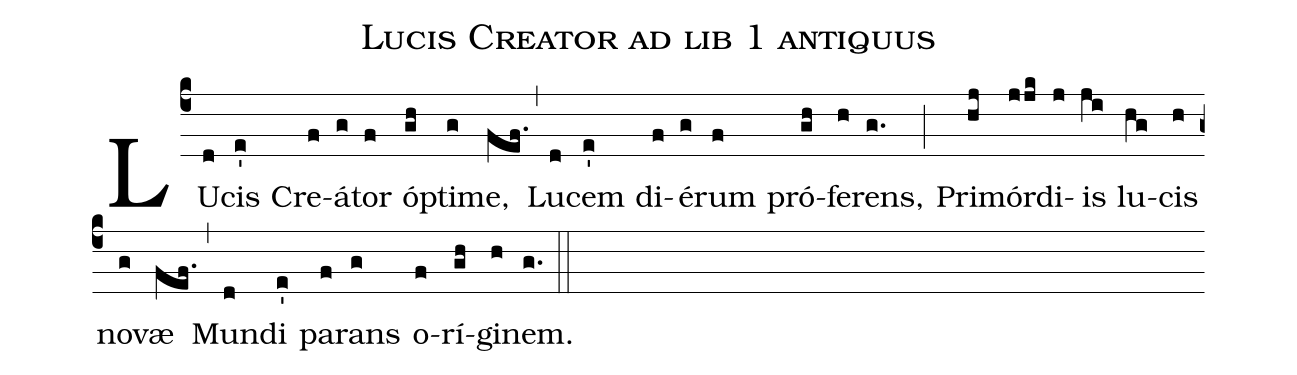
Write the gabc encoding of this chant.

name: Lucis Creator ad lib 1 antiquus;
%%
(c4) LU(d)cis(e') Cre(f)á(g)tor(f) ó(gh)pti(g)me,(fef.) (,) Lu(d)cem(e') di(f)é(g)rum(f) pró(gh)fe(h)rens,(g.) (;) Pri(hj)mór(jjk)di(j)is(ji) lu(hg)cis(h) no(g)væ(fef.) (,) Mun(d)di(e') pa(f)rans(g) o(f)rí(gh)gi(h)nem.(g.) (::)

%2. Qui(d) ma(e')ne(f) jun(g)ctum(f) vés(gh)pe(g)ri(fef.) (,) Di(d)em(e') vo(f)cá(g)ri(f) prǽ(gh)ci(h)pis,(g.) (;) Te(hj)trum(jjk) cha(j)os(ji) il(hg)lá(h)bi(g)tur,(fef.) (,) Au(d)di(e') pre(f)ces(g) cum(f) flé(gh)ti(h)bus.(g.) (::)
%
%3. Ne(d) mens(e') gra(f)vá(g)ta(f) crí(gh)mi(g)ne(fef.) (,) Vi(d)tæ(e') sit(f) ex(g)sul(f) mú(gh)ne(h)re,(g.) (;) Dum(hj) nil(jjk) per(j)én(ji)ne(hg) có(h)gi(g)tat,(fef.) (,) Se(d)sé(e')que(f) cul(g)pis(f) íl(gh)li(h)gat.(g.) (::)
%
%4. Cæ(d)ló(e')rum(f) pul(g)set(f) ín(gh)ti(g)mum,(fef.) (,) Vi(d)tá(e')le(f) tol(g)lat(f) prǽ(gh)mi(h)um:(g.) (;) Vi(hj)té(jjk)mus(j) o(ji)mne(hg) nó(h)xi(g)um,(fef.) (,) Pur(d)gé(e')mus(f) o(g)mne(f) pés(gh)si(h)mum.(g.) (::)
%
%5. Præ(d)sta,(e') Pa(f)ter(g) pi(f)ís(gh)si(g)me,(fef.) (,) Pa(d)trí(e')que(f) com(g)par(f) U(gh)ni(h)ce,(g.) (;) Cum(hj) Spí(jjk)ri(j)tu(ji) Pa(hg)rá(h)cli(g)to(fef.) (,) Re(d)gnans(e') per(f) om(g)ne(f) sǽ(gh)cu(h)lum.(g.) (::) A(ghg)men.(fg..) (::)
